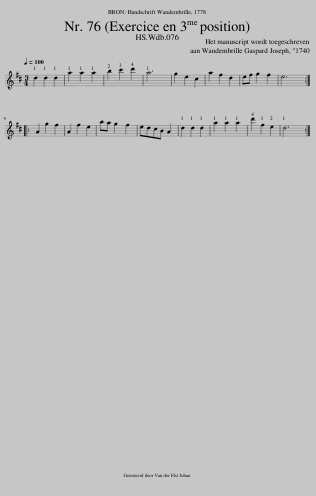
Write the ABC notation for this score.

X:1
L:1/8
Q:1/4=100
M:3/4
I:linebreak $
K:D
V:1 treble
V:1
 d2 d2 d2 | a2 a2 a2 | b2 c'2 d'2 | a6 | g2 e2 c2 | %5
 a2 f2 d2 | ef g2 f2 | e6 ::$ A2 g2 f2 | A2 f2 e2 | %10
 ba g2 f2 | edcB A2 | d2 d2 d2 | a2 a2 a2 | d'2 f2 e2 | %15
 d6 :| %16
